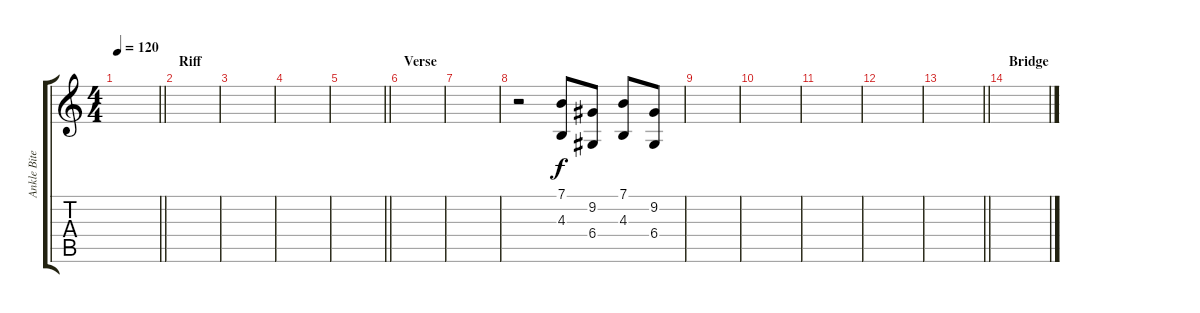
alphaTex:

\track ("Ankle Biters!" "Ankle Bite") {instrument choiraahs}
\staff {score tabs}
\tuning (E4 B3 G3 D3 A2 E2) {hide}
\ts (4 4)
\tempo 120
\clef g2
\barLineRight lightlight
\ks c
|
\section ("" "Riff")
|
|
|
\barLineRight lightlight
|
\section ("" "Verse")
|
|
r.2 (7.1 4.3).8 (9.2 6.4).8 (7.1 4.3).8 (9.2 6.4).8 |
|
|
|
|
\barLineRight lightlight
|
\section ("" "Bridge")
